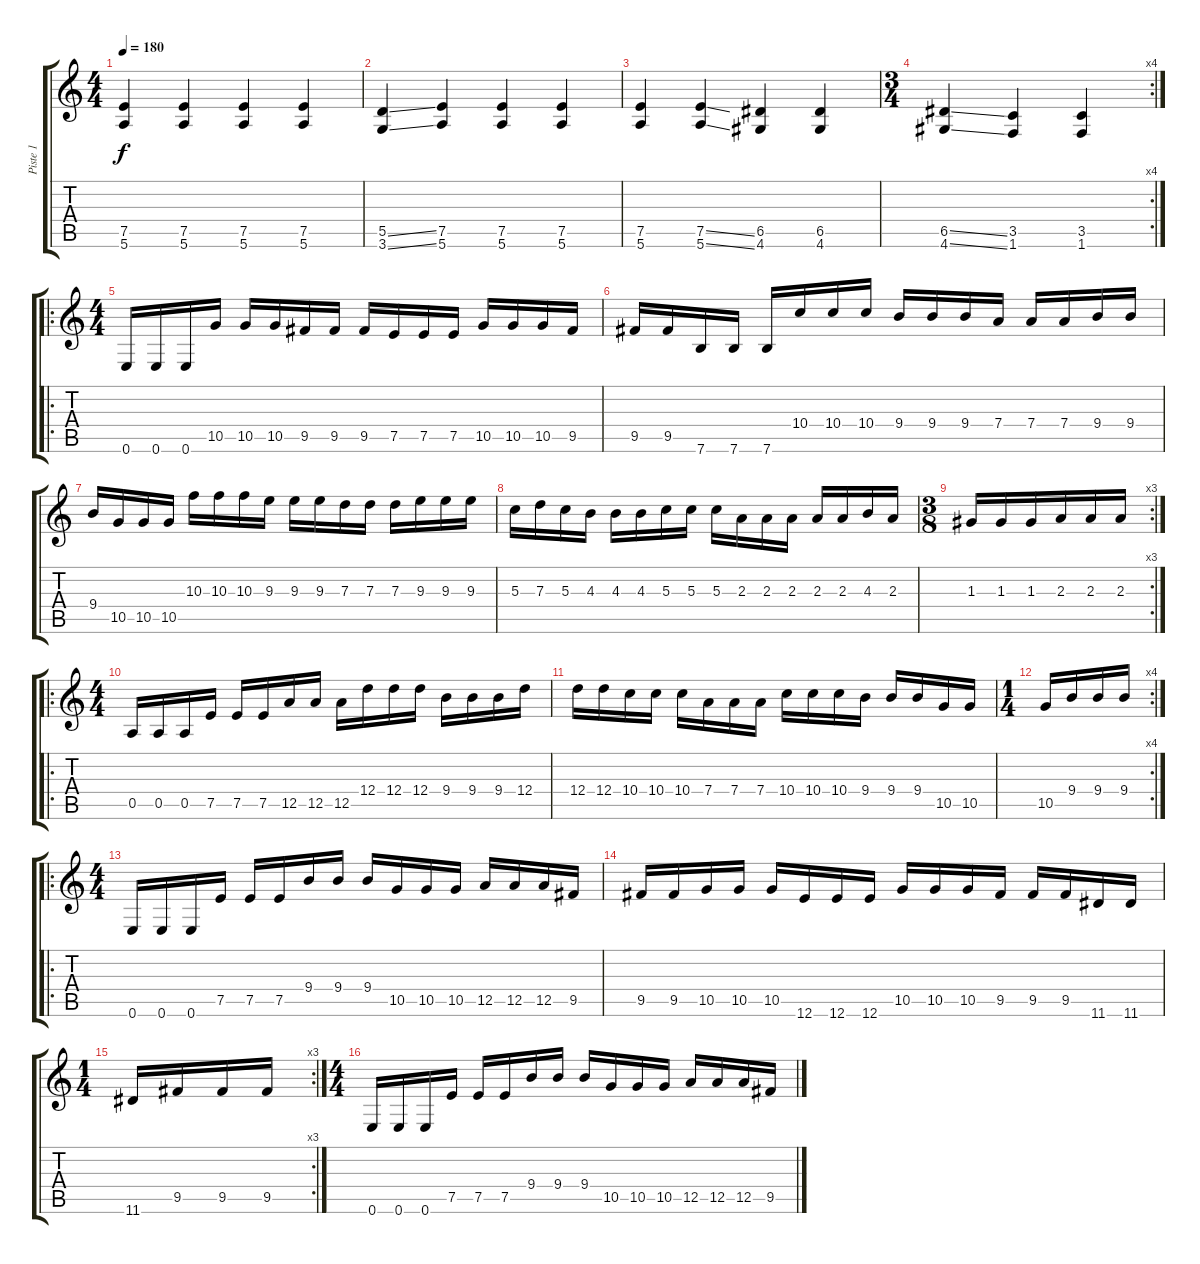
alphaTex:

\track ("Piste 1" "Piste 1") {instrument distortionguitar}
\staff {score tabs}
\tuning (E4 B3 G3 D3 A2 E2) {hide}
\ts (4 4)
\tempo 180
\clef g2
\ks c
(7.5 5.6).4{dy f} (7.5 5.6).4 (7.5 5.6).4 (7.5 5.6).4 |
(5.5{ss} 3.6{ss}).4 (7.5 5.6).4 (7.5 5.6).4 (7.5 5.6).4 |
(7.5 5.6).4 (7.5{ss} 5.6{ss}).4 (6.5 4.6).4 (6.5 4.6).4 |
\rc 4
\ts (3 4)
(6.5{ss} 4.6{ss}).4 (3.5 1.6).4 (3.5 1.6).4 |
\ro
\ts (4 4)
0.6.16 0.6.16 0.6.16 10.5.16 10.5.16 10.5.16 9.5.16 9.5.16 9.5.16 7.5.16 7.5.16 7.5.16 10.5.16 10.5.16 10.5.16 9.5.16 |
9.5.16 9.5.16 7.6.16 7.6.16 7.6.16 10.4.16 10.4.16 10.4.16 9.4.16 9.4.16 9.4.16 7.4.16 7.4.16 7.4.16 9.4.16 9.4.16 |
9.4.16 10.5.16 10.5.16 10.5.16 10.3.16 10.3.16 10.3.16 9.3.16 9.3.16 9.3.16 7.3.16 7.3.16 7.3.16 9.3.16 9.3.16 9.3.16 |
5.3.16 7.3.16 5.3.16 4.3.16 4.3.16 4.3.16 5.3.16 5.3.16 5.3.16 2.3.16 2.3.16 2.3.16 2.3.16 2.3.16 4.3.16 2.3.16 |
\rc 3
\ts (3 8)
1.3.16 1.3.16 1.3.16 2.3.16 2.3.16 2.3.16 |
\ro
\ts (4 4)
0.5.16 0.5.16 0.5.16 7.5.16 7.5.16 7.5.16 12.5.16 12.5.16 12.5.16 12.4.16 12.4.16 12.4.16 9.4.16 9.4.16 9.4.16 12.4.16 |
12.4.16 12.4.16 10.4.16 10.4.16 10.4.16 7.4.16 7.4.16 7.4.16 10.4.16 10.4.16 10.4.16 9.4.16 9.4.16 9.4.16 10.5.16 10.5.16 |
\rc 4
\ts (1 4)
10.5.16 9.4.16 9.4.16 9.4.16 |
\ro
\ts (4 4)
0.6.16 0.6.16 0.6.16 7.5.16 7.5.16 7.5.16 9.4.16 9.4.16 9.4.16 10.5.16 10.5.16 10.5.16 12.5.16 12.5.16 12.5.16 9.5.16 |
9.5.16 9.5.16 10.5.16 10.5.16 10.5.16 12.6.16 12.6.16 12.6.16 10.5.16 10.5.16 10.5.16 9.5.16 9.5.16 9.5.16 11.6.16 11.6.16 |
\rc 3
\ts (1 4)
11.6.16 9.5.16 9.5.16 9.5.16 |
\ts (4 4)
0.6.16 0.6.16 0.6.16 7.5.16 7.5.16 7.5.16 9.4.16 9.4.16 9.4.16 10.5.16 10.5.16 10.5.16 12.5.16 12.5.16 12.5.16 9.5.16
